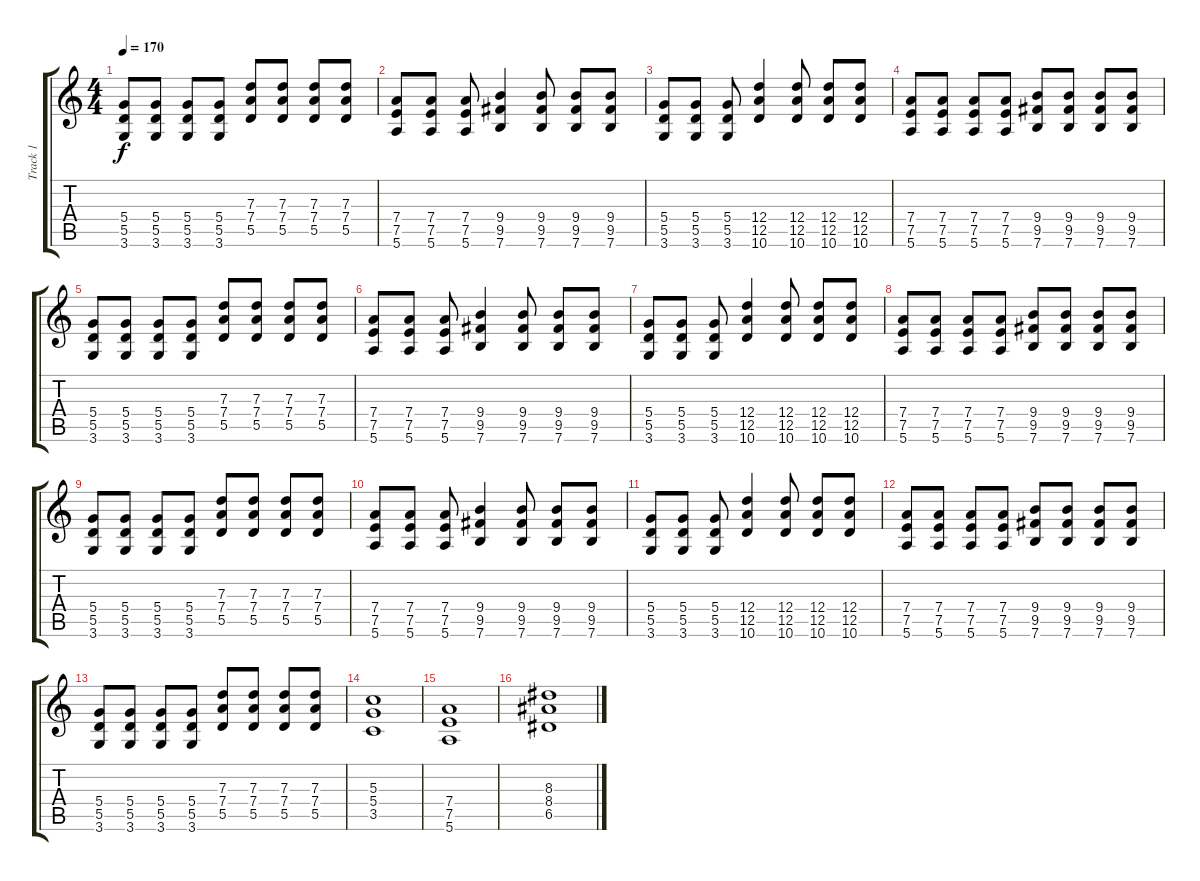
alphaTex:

\track ("Track 1" "Track 1") {instrument overdrivenguitar}
\staff {score tabs}
\tuning (E4 B3 G3 D3 A2 E2) {hide}
\ts (4 4)
\tempo 170
\clef g2
\ks c
(5.4 5.5 3.6).8{dy f} (5.4 5.5 3.6).8 (5.4 5.5 3.6).8 (5.4 5.5 3.6).8 (7.3 7.4 5.5).8 (7.3 7.4 5.5).8 (7.3 7.4 5.5).8 (7.3 7.4 5.5).8 |
(7.4 7.5 5.6).8 (7.4 7.5 5.6).8 (7.4 7.5 5.6).8 (9.4 9.5 7.6).4 (9.4 9.5 7.6).8 (9.4 9.5 7.6).8 (9.4 9.5 7.6).8 |
(5.4 5.5 3.6).8 (5.4 5.5 3.6).8 (5.4 5.5 3.6).8 (12.4 12.5 10.6).4 (12.4 12.5 10.6).8 (12.4 12.5 10.6).8 (12.4 12.5 10.6).8 |
(7.4 7.5 5.6).8 (7.4 7.5 5.6).8 (7.4 7.5 5.6).8 (7.4 7.5 5.6).8 (9.4 9.5 7.6).8 (9.4 9.5 7.6).8 (9.4 9.5 7.6).8 (9.4 9.5 7.6).8 |
(5.4 5.5 3.6).8 (5.4 5.5 3.6).8 (5.4 5.5 3.6).8 (5.4 5.5 3.6).8 (7.3 7.4 5.5).8 (7.3 7.4 5.5).8 (7.3 7.4 5.5).8 (7.3 7.4 5.5).8 |
(7.4 7.5 5.6).8 (7.4 7.5 5.6).8 (7.4 7.5 5.6).8 (9.4 9.5 7.6).4 (9.4 9.5 7.6).8 (9.4 9.5 7.6).8 (9.4 9.5 7.6).8 |
(5.4 5.5 3.6).8 (5.4 5.5 3.6).8 (5.4 5.5 3.6).8 (12.4 12.5 10.6).4 (12.4 12.5 10.6).8 (12.4 12.5 10.6).8 (12.4 12.5 10.6).8 |
(7.4 7.5 5.6).8 (7.4 7.5 5.6).8 (7.4 7.5 5.6).8 (7.4 7.5 5.6).8 (9.4 9.5 7.6).8 (9.4 9.5 7.6).8 (9.4 9.5 7.6).8 (9.4 9.5 7.6).8 |
(5.4 5.5 3.6).8 (5.4 5.5 3.6).8 (5.4 5.5 3.6).8 (5.4 5.5 3.6).8 (7.3 7.4 5.5).8 (7.3 7.4 5.5).8 (7.3 7.4 5.5).8 (7.3 7.4 5.5).8 |
(7.4 7.5 5.6).8 (7.4 7.5 5.6).8 (7.4 7.5 5.6).8 (9.4 9.5 7.6).4 (9.4 9.5 7.6).8 (9.4 9.5 7.6).8 (9.4 9.5 7.6).8 |
(5.4 5.5 3.6).8 (5.4 5.5 3.6).8 (5.4 5.5 3.6).8 (12.4 12.5 10.6).4 (12.4 12.5 10.6).8 (12.4 12.5 10.6).8 (12.4 12.5 10.6).8 |
(7.4 7.5 5.6).8 (7.4 7.5 5.6).8 (7.4 7.5 5.6).8 (7.4 7.5 5.6).8 (9.4 9.5 7.6).8 (9.4 9.5 7.6).8 (9.4 9.5 7.6).8 (9.4 9.5 7.6).8 |
(5.4 5.5 3.6).8 (5.4 5.5 3.6).8 (5.4 5.5 3.6).8 (5.4 5.5 3.6).8 (7.3 7.4 5.5).8 (7.3 7.4 5.5).8 (7.3 7.4 5.5).8 (7.3 7.4 5.5).8 |
(5.3 5.4 3.5).1 |
(7.4 7.5 5.6).1 |
(8.3 8.4 6.5).1
